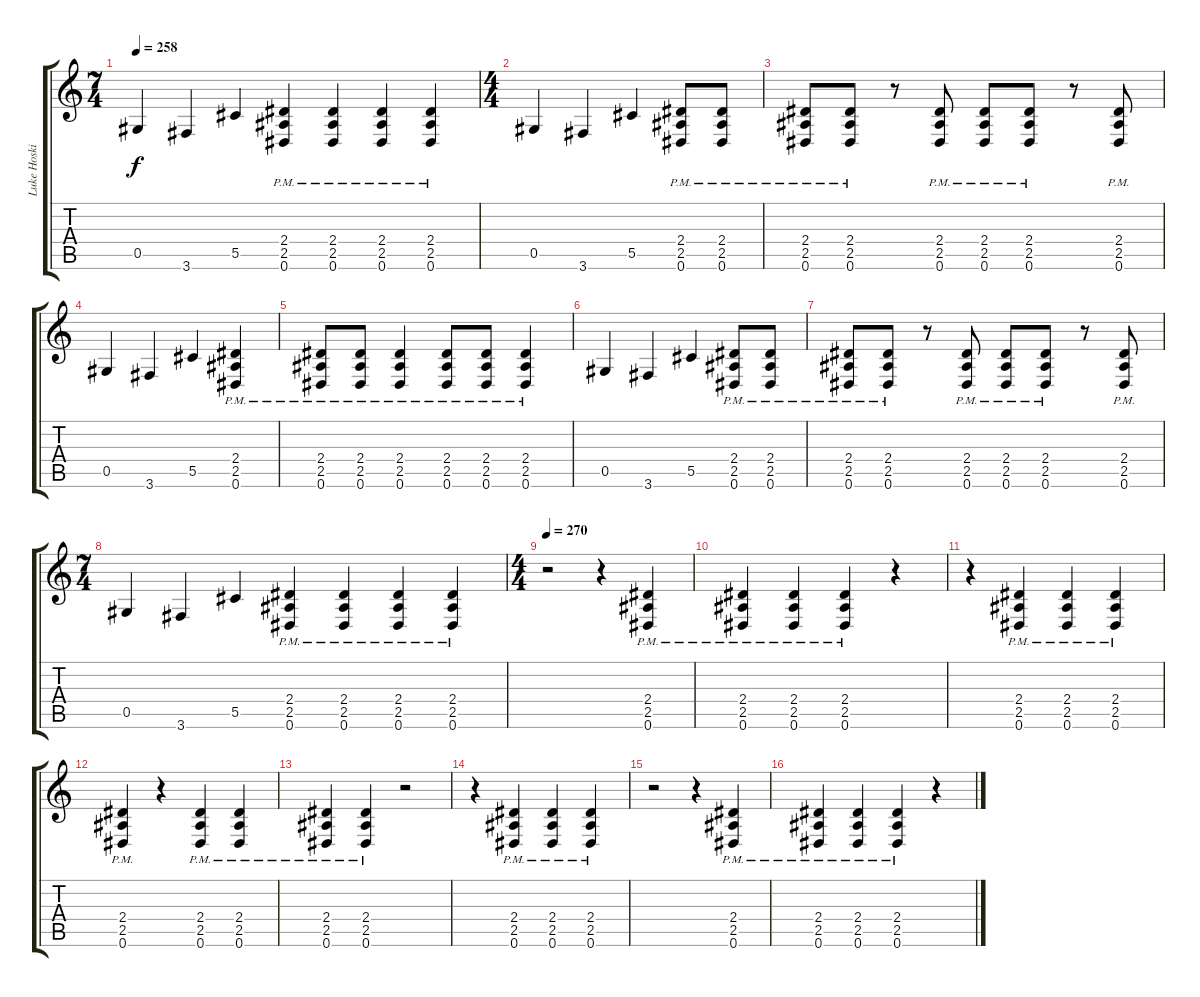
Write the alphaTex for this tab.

\track ("Luke Hoskin" "Luke Hoski") {instrument overdrivenguitar}
\staff {score tabs}
\tuning (Eb4 Bb3 Gb3 Db3 Ab2 Eb2) {hide}
\ts (7 4)
\tempo 258
\clef g2
\ks c
0.5.4{dy f} 3.6.4 5.5.4 (2.4{pm} 2.5{pm} 0.6{pm}).4 (2.4{pm} 2.5{pm} 0.6{pm}).4 (2.4{pm} 2.5{pm} 0.6{pm}).4 (2.4{pm} 2.5{pm} 0.6{pm}).4 |
\ts (4 4)
0.5.4 3.6.4 5.5.4 (2.4{pm} 2.5{pm} 0.6{pm}).8 (2.4{pm} 2.5{pm} 0.6{pm}).8 |
(2.4{pm} 2.5{pm} 0.6{pm}).8 (2.4{pm} 2.5{pm} 0.6{pm}).8 r.8 (2.4{pm} 2.5{pm} 0.6{pm}).8 (2.4{pm} 2.5{pm} 0.6{pm}).8 (2.4{pm} 2.5{pm} 0.6{pm}).8 r.8 (2.4{pm} 2.5{pm} 0.6{pm}).8 |
0.5.4 3.6.4 5.5.4 (2.4{pm} 2.5{pm} 0.6{pm}).4 |
(2.4{pm} 2.5{pm} 0.6{pm}).8 (2.4{pm} 2.5{pm} 0.6{pm}).8 (2.4{pm} 2.5{pm} 0.6{pm}).4 (2.4{pm} 2.5{pm} 0.6{pm}).8 (2.4{pm} 2.5{pm} 0.6{pm}).8 (2.4{pm} 2.5{pm} 0.6{pm}).4 |
0.5.4 3.6.4 5.5.4 (2.4{pm} 2.5{pm} 0.6{pm}).8 (2.4{pm} 2.5{pm} 0.6{pm}).8 |
(2.4{pm} 2.5{pm} 0.6{pm}).8 (2.4{pm} 2.5{pm} 0.6{pm}).8 r.8 (2.4{pm} 2.5{pm} 0.6{pm}).8 (2.4{pm} 2.5{pm} 0.6{pm}).8 (2.4{pm} 2.5{pm} 0.6{pm}).8 r.8 (2.4{pm} 2.5{pm} 0.6{pm}).8 |
\ts (7 4)
0.5.4 3.6.4 5.5.4 (2.4{pm} 2.5{pm} 0.6{pm}).4 (2.4{pm} 2.5{pm} 0.6{pm}).4 (2.4{pm} 2.5{pm} 0.6{pm}).4 (2.4{pm} 2.5{pm} 0.6{pm}).4 |
\ts (4 4)
\tempo 270
r.2 r.4 (2.4{pm} 2.5{pm} 0.6{pm}).4 |
(2.4{pm} 2.5{pm} 0.6{pm}).4 (2.4{pm} 2.5{pm} 0.6{pm}).4 (2.4{pm} 2.5{pm} 0.6{pm}).4 r.4 |
r.4 (2.4{pm} 2.5{pm} 0.6{pm}).4 (2.4{pm} 2.5{pm} 0.6{pm}).4 (2.4{pm} 2.5{pm} 0.6{pm}).4 |
(2.4{pm} 2.5{pm} 0.6{pm}).4 r.4 (2.4{pm} 2.5{pm} 0.6{pm}).4 (2.4{pm} 2.5{pm} 0.6{pm}).4 |
(2.4{pm} 2.5{pm} 0.6{pm}).4 (2.4{pm} 2.5{pm} 0.6{pm}).4 r.2 |
r.4 (2.4{pm} 2.5{pm} 0.6{pm}).4 (2.4{pm} 2.5{pm} 0.6{pm}).4 (2.4{pm} 2.5{pm} 0.6{pm}).4 |
r.2 r.4 (2.4{pm} 2.5{pm} 0.6{pm}).4 |
(2.4{pm} 2.5{pm} 0.6{pm}).4 (2.4{pm} 2.5{pm} 0.6{pm}).4 (2.4{pm} 2.5{pm} 0.6{pm}).4 r.4
